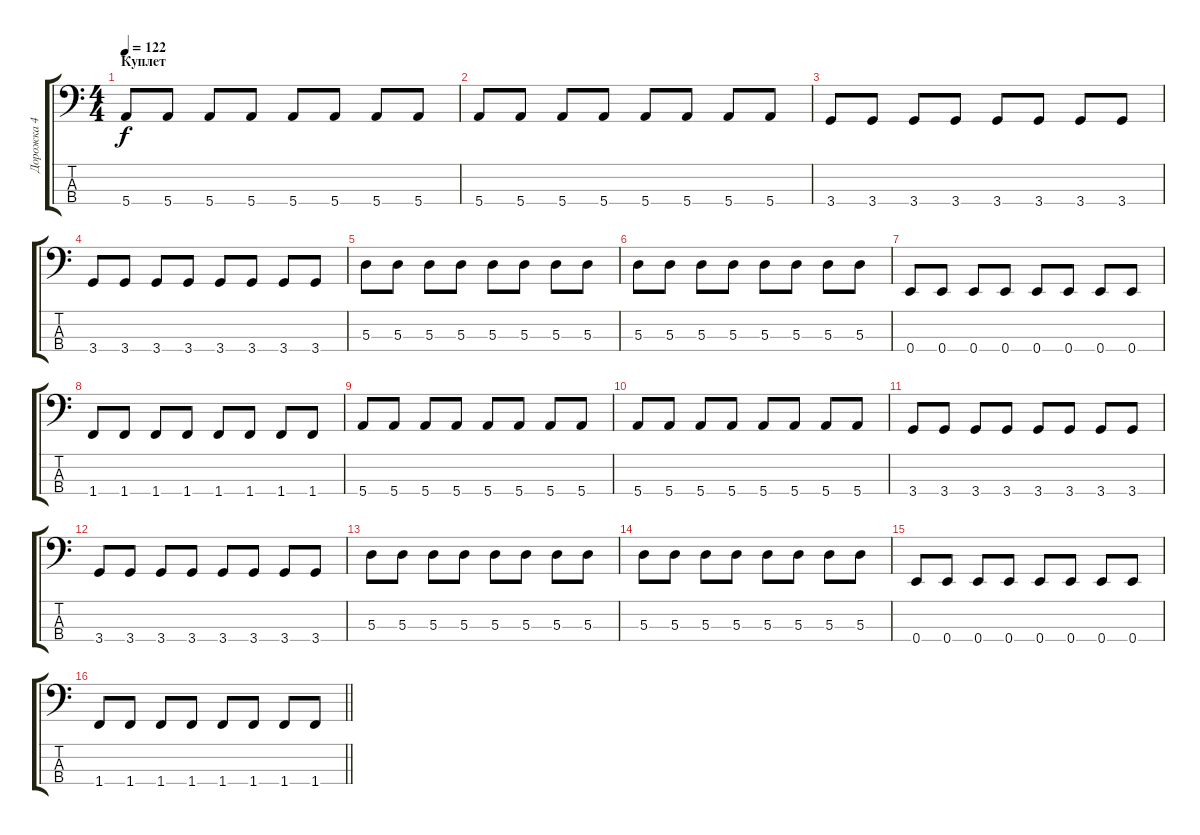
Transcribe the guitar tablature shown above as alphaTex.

\track ("Дорожка 4" "Дорожка 4") {instrument electricbassfinger}
\staff {score tabs}
\tuning (G2 D2 A1 E1) {hide}
\ts (4 4)
\section ("" "Куплет")
\tempo 122
\clef f4
\ks c
5.4.8{dy f} 5.4.8 5.4.8 5.4.8 5.4.8 5.4.8 5.4.8 5.4.8 |
5.4.8 5.4.8 5.4.8 5.4.8 5.4.8 5.4.8 5.4.8 5.4.8 |
3.4.8 3.4.8 3.4.8 3.4.8 3.4.8 3.4.8 3.4.8 3.4.8 |
3.4.8 3.4.8 3.4.8 3.4.8 3.4.8 3.4.8 3.4.8 3.4.8 |
5.3.8 5.3.8 5.3.8 5.3.8 5.3.8 5.3.8 5.3.8 5.3.8 |
5.3.8 5.3.8 5.3.8 5.3.8 5.3.8 5.3.8 5.3.8 5.3.8 |
0.4.8 0.4.8 0.4.8 0.4.8 0.4.8 0.4.8 0.4.8 0.4.8 |
1.4.8 1.4.8 1.4.8 1.4.8 1.4.8 1.4.8 1.4.8 1.4.8 |
5.4.8 5.4.8 5.4.8 5.4.8 5.4.8 5.4.8 5.4.8 5.4.8 |
5.4.8 5.4.8 5.4.8 5.4.8 5.4.8 5.4.8 5.4.8 5.4.8 |
3.4.8 3.4.8 3.4.8 3.4.8 3.4.8 3.4.8 3.4.8 3.4.8 |
3.4.8 3.4.8 3.4.8 3.4.8 3.4.8 3.4.8 3.4.8 3.4.8 |
5.3.8 5.3.8 5.3.8 5.3.8 5.3.8 5.3.8 5.3.8 5.3.8 |
5.3.8 5.3.8 5.3.8 5.3.8 5.3.8 5.3.8 5.3.8 5.3.8 |
0.4.8 0.4.8 0.4.8 0.4.8 0.4.8 0.4.8 0.4.8 0.4.8 |
\barLineRight lightlight
1.4.8 1.4.8 1.4.8 1.4.8 1.4.8 1.4.8 1.4.8 1.4.8
